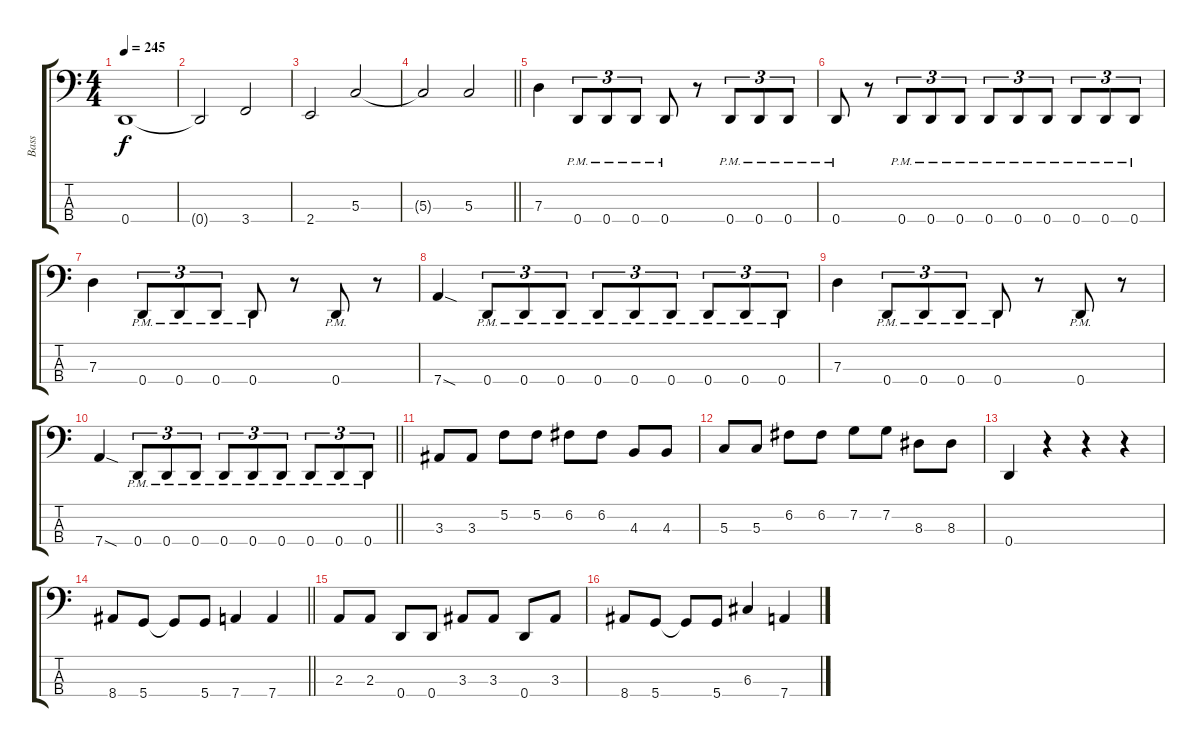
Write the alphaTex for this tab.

\track ("Bass" "Bass") {instrument electricbasspick}
\staff {score tabs}
\tuning (F2 C2 G1 D1) {hide}
\ts (4 4)
\tempo 245
\clef f4
\ks c
0.4.1{dy f} |
0.4{t}.2 3.4.2 |
2.4.2 5.3.2 |
\barLineRight lightlight
5.3{t}.2 5.3.2 |
7.3.4 0.4{pm}.8{tu (3 2)} 0.4{pm}.8{tu (3 2)} 0.4{pm}.8{tu (3 2)} 0.4{pm}.8 r.8 0.4{pm}.8{tu (3 2)} 0.4{pm}.8{tu (3 2)} 0.4{pm}.8{tu (3 2)} |
0.4{pm}.8 r.8 0.4{pm}.8{tu (3 2)} 0.4{pm}.8{tu (3 2)} 0.4{pm}.8{tu (3 2)} 0.4{pm}.8{tu (3 2)} 0.4{pm}.8{tu (3 2)} 0.4{pm}.8{tu (3 2)} 0.4{pm}.8{tu (3 2)} 0.4{pm}.8{tu (3 2)} 0.4{pm}.8{tu (3 2)} |
7.3.4 0.4{pm}.8{tu (3 2)} 0.4{pm}.8{tu (3 2)} 0.4{pm}.8{tu (3 2)} 0.4{pm}.8 r.8 0.4{pm}.8 r.8 |
7.4{sod}.4 0.4{pm}.8{tu (3 2)} 0.4{pm}.8{tu (3 2)} 0.4{pm}.8{tu (3 2)} 0.4{pm}.8{tu (3 2)} 0.4{pm}.8{tu (3 2)} 0.4{pm}.8{tu (3 2)} 0.4{pm}.8{tu (3 2)} 0.4{pm}.8{tu (3 2)} 0.4{pm}.8{tu (3 2)} |
7.3.4 0.4{pm}.8{tu (3 2)} 0.4{pm}.8{tu (3 2)} 0.4{pm}.8{tu (3 2)} 0.4{pm}.8 r.8 0.4{pm}.8 r.8 |
\barLineRight lightlight
7.4{sod}.4 0.4{pm}.8{tu (3 2)} 0.4{pm}.8{tu (3 2)} 0.4{pm}.8{tu (3 2)} 0.4{pm}.8{tu (3 2)} 0.4{pm}.8{tu (3 2)} 0.4{pm}.8{tu (3 2)} 0.4{pm}.8{tu (3 2)} 0.4{pm}.8{tu (3 2)} 0.4{pm}.8{tu (3 2)} |
3.3.8 3.3.8 5.2.8 5.2.8 6.2.8 6.2.8 4.3.8 4.3.8 |
5.3.8 5.3.8 6.2.8 6.2.8 7.2.8 7.2.8 8.3.8 8.3.8 |
0.4.4 r.4 r.4 r.4 |
\barLineRight lightlight
8.4.8 5.4.8 5.4{t}.8 5.4.8 7.4.4 7.4.4 |
2.3.8 2.3.8 0.4.8 0.4.8 3.3.8 3.3.8 0.4.8 3.3.8 |
8.4.8 5.4.8 5.4{t}.8 5.4.8 6.3.4 7.4.4
